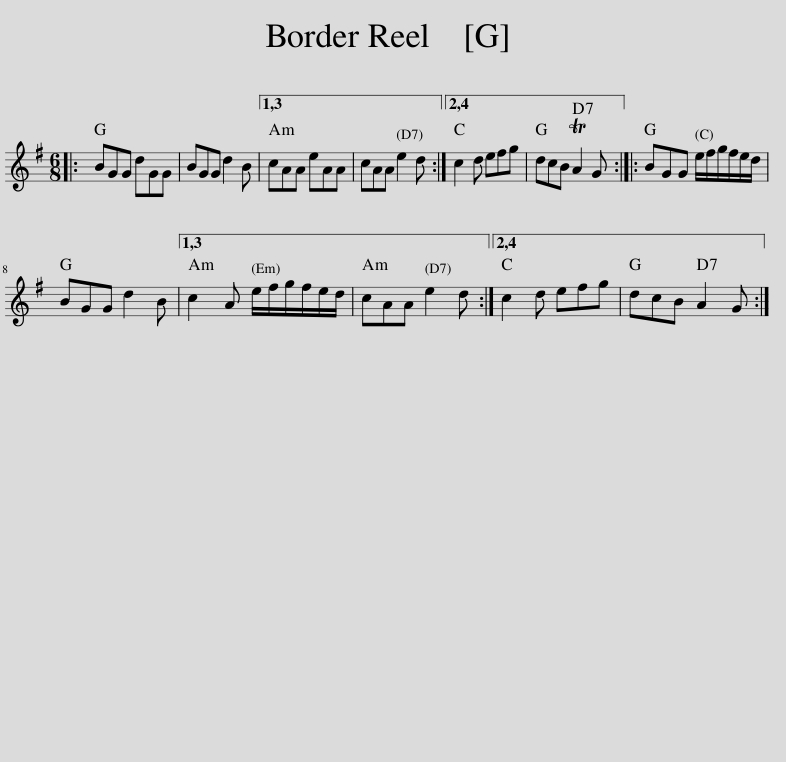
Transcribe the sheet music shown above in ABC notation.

X:1
L:1/8
M:6/8
I:linebreak $
K:G
V:1 treble
V:1
|: BGG dGG | BGG d2 B |1,3 cAA eAA | cAA e2 d :|2,4 c2 d efg | %5
 dcB TA2 G :: BGG e/f/g/f/e/d/ |$ BGG d2 B |1,3 c2 A e/f/g/f/e/d/ | cAA e2 d :|2,4 %10
 c2 d efg | dcB A2 G :| %12
